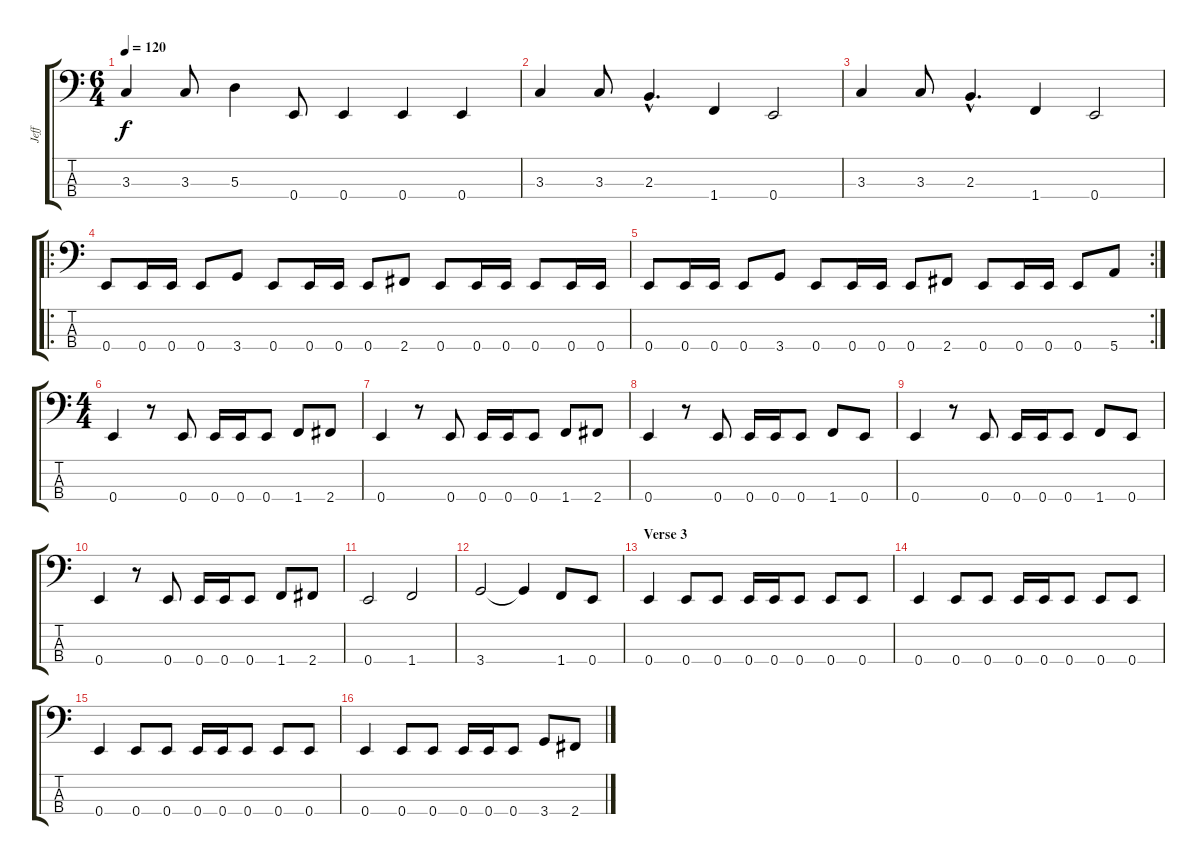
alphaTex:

\track ("Jeff" "Jeff") {instrument electricbasspick}
\staff {score tabs}
\tuning (G2 D2 A1 E1) {hide}
\ts (6 4)
\tempo 120
\clef f4
\ks c
3.3.4{dy f} 3.3.8 5.3.4 0.4.8 0.4.4 0.4.4 0.4.4 |
3.3.4 3.3.8 2.3{hac}.4{d} 1.4.4 0.4.2 |
3.3.4 3.3.8 2.3{hac}.4{d} 1.4.4 0.4.2 |
\ro
0.4.8 0.4.16 0.4.16 0.4.8 3.4.8 0.4.8 0.4.16 0.4.16 0.4.8 2.4.8 0.4.8 0.4.16 0.4.16 0.4.8 0.4.16 0.4.16 |
\rc 2
0.4.8 0.4.16 0.4.16 0.4.8 3.4.8 0.4.8 0.4.16 0.4.16 0.4.8 2.4.8 0.4.8 0.4.16 0.4.16 0.4.8 5.4.8 |
\ts (4 4)
0.4.4 r.8 0.4.8 0.4.16 0.4.16 0.4.8 1.4.8 2.4.8 |
0.4.4 r.8 0.4.8 0.4.16 0.4.16 0.4.8 1.4.8 2.4.8 |
0.4.4 r.8 0.4.8 0.4.16 0.4.16 0.4.8 1.4.8 0.4.8 |
0.4.4 r.8 0.4.8 0.4.16 0.4.16 0.4.8 1.4.8 0.4.8 |
0.4.4 r.8 0.4.8 0.4.16 0.4.16 0.4.8 1.4.8 2.4.8 |
0.4.2 1.4.2 |
3.4.2 3.4{t}.4 1.4.8 0.4.8 |
\section ("" "Verse 3")
0.4.4 0.4.8 0.4.8 0.4.16 0.4.16 0.4.8 0.4.8 0.4.8 |
0.4.4 0.4.8 0.4.8 0.4.16 0.4.16 0.4.8 0.4.8 0.4.8 |
0.4.4 0.4.8 0.4.8 0.4.16 0.4.16 0.4.8 0.4.8 0.4.8 |
0.4.4 0.4.8 0.4.8 0.4.16 0.4.16 0.4.8 3.4.8 2.4.8
